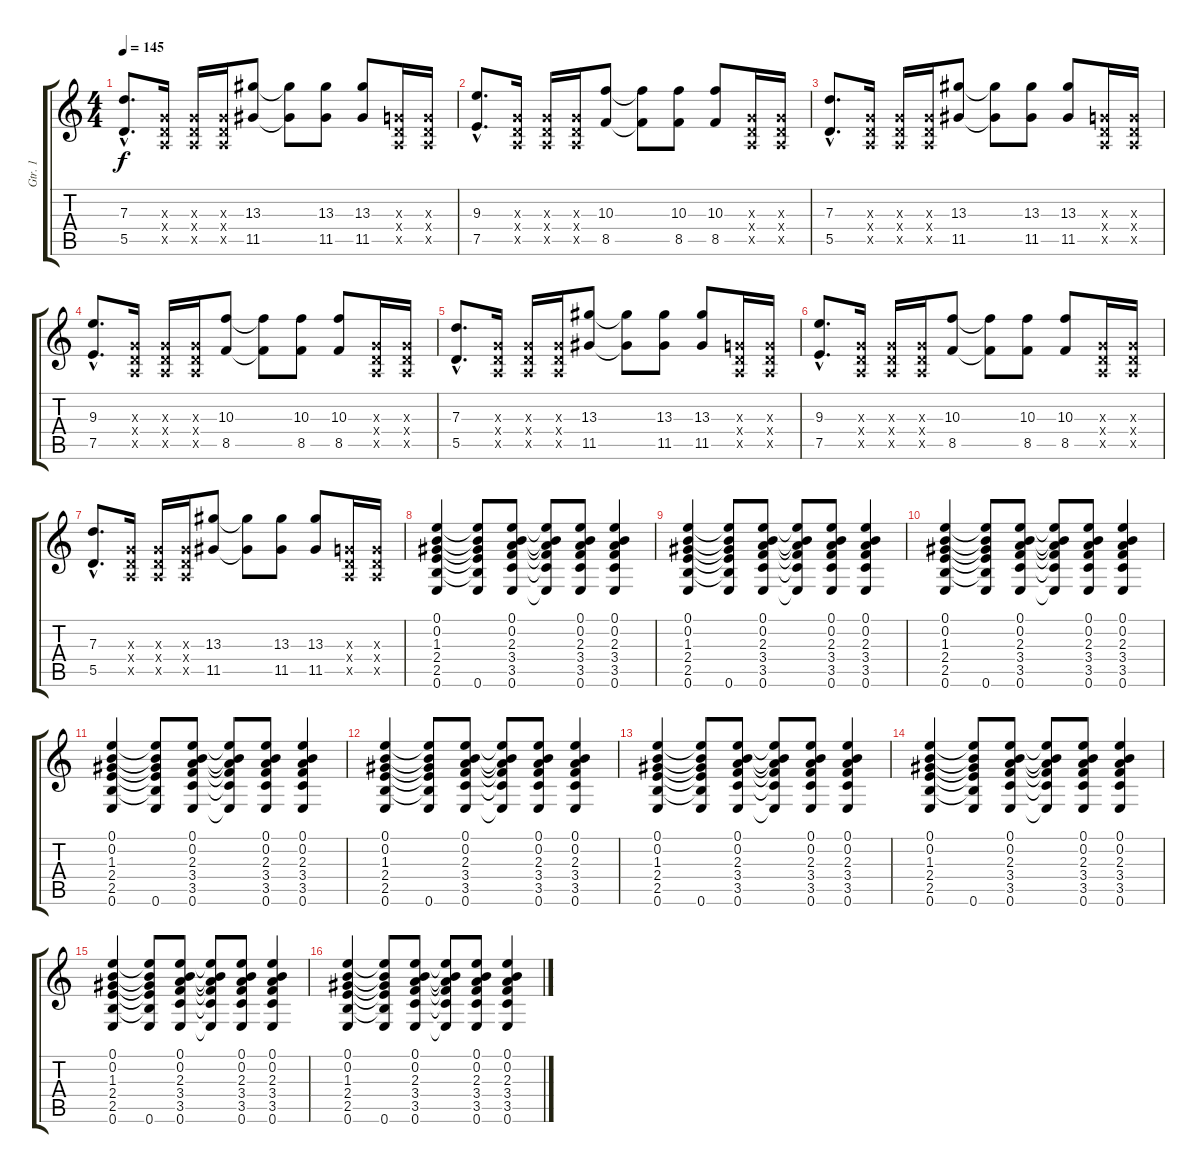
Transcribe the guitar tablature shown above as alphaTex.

\track ("Gtr. 1" "Gtr. 1") {instrument distortionguitar}
\staff {score tabs}
\tuning (E4 B3 G3 D3 A2 E2) {hide}
\ts (4 4)
\tempo 145
\clef g2
\ks c
(7.3{hac} 5.5{hac}).8{d dy f} (0.3{x} 0.4{x} 0.5{x}).16 (0.3{x} 0.4{x} 0.5{x}).16 (0.3{x} 0.4{x} 0.5{x}).16 (13.3 11.5).8 (13.3{t} 11.5{t}).8 (13.3 11.5).8 (13.3 11.5).8 (0.3{x} 0.4{x} 0.5{x}).16 (0.3{x} 0.4{x} 0.5{x}).16 |
(9.3{hac} 7.5{hac}).8{d} (0.3{x} 0.4{x} 0.5{x}).16 (0.3{x} 0.4{x} 0.5{x}).16 (0.3{x} 0.4{x} 0.5{x}).16 (10.3 8.5).8 (10.3{t} 8.5{t}).8 (10.3 8.5).8 (10.3 8.5).8 (0.3{x} 0.4{x} 0.5{x}).16 (0.3{x} 0.4{x} 0.5{x}).16 |
(7.3{hac} 5.5{hac}).8{d} (0.3{x} 0.4{x} 0.5{x}).16 (0.3{x} 0.4{x} 0.5{x}).16 (0.3{x} 0.4{x} 0.5{x}).16 (13.3 11.5).8 (13.3{t} 11.5{t}).8 (13.3 11.5).8 (13.3 11.5).8 (0.3{x} 0.4{x} 0.5{x}).16 (0.3{x} 0.4{x} 0.5{x}).16 |
(9.3{hac} 7.5{hac}).8{d} (0.3{x} 0.4{x} 0.5{x}).16 (0.3{x} 0.4{x} 0.5{x}).16 (0.3{x} 0.4{x} 0.5{x}).16 (10.3 8.5).8 (10.3{t} 8.5{t}).8 (10.3 8.5).8 (10.3 8.5).8 (0.3{x} 0.4{x} 0.5{x}).16 (0.3{x} 0.4{x} 0.5{x}).16 |
(7.3{hac} 5.5{hac}).8{d} (0.3{x} 0.4{x} 0.5{x}).16 (0.3{x} 0.4{x} 0.5{x}).16 (0.3{x} 0.4{x} 0.5{x}).16 (13.3 11.5).8 (13.3{t} 11.5{t}).8 (13.3 11.5).8 (13.3 11.5).8 (0.3{x} 0.4{x} 0.5{x}).16 (0.3{x} 0.4{x} 0.5{x}).16 |
(9.3{hac} 7.5{hac}).8{d} (0.3{x} 0.4{x} 0.5{x}).16 (0.3{x} 0.4{x} 0.5{x}).16 (0.3{x} 0.4{x} 0.5{x}).16 (10.3 8.5).8 (10.3{t} 8.5{t}).8 (10.3 8.5).8 (10.3 8.5).8 (0.3{x} 0.4{x} 0.5{x}).16 (0.3{x} 0.4{x} 0.5{x}).16 |
(7.3{hac} 5.5{hac}).8{d} (0.3{x} 0.4{x} 0.5{x}).16 (0.3{x} 0.4{x} 0.5{x}).16 (0.3{x} 0.4{x} 0.5{x}).16 (13.3 11.5).8 (13.3{t} 11.5{t}).8 (13.3 11.5).8 (13.3 11.5).8 (0.3{x} 0.4{x} 0.5{x}).16 (0.3{x} 0.4{x} 0.5{x}).16 |
(0.1 0.2 1.3 2.4 2.5 0.6).4 (0.1{t} 0.2{t} 1.3{t} 2.4{t} 2.5{t} 0.6).8 (0.1 0.2 2.3 3.4 3.5 0.6).8 (0.1{t} 0.2{t} 2.3{t} 3.4{t} 3.5{t} 0.6{t}).8 (0.1 0.2 2.3 3.4 3.5 0.6).8 (0.1 0.2 2.3 3.4 3.5 0.6).4 |
(0.1 0.2 1.3 2.4 2.5 0.6).4 (0.1{t} 0.2{t} 1.3{t} 2.4{t} 2.5{t} 0.6).8 (0.1 0.2 2.3 3.4 3.5 0.6).8 (0.1{t} 0.2{t} 2.3{t} 3.4{t} 3.5{t} 0.6{t}).8 (0.1 0.2 2.3 3.4 3.5 0.6).8 (0.1 0.2 2.3 3.4 3.5 0.6).4 |
(0.1 0.2 1.3 2.4 2.5 0.6).4 (0.1{t} 0.2{t} 1.3{t} 2.4{t} 2.5{t} 0.6).8 (0.1 0.2 2.3 3.4 3.5 0.6).8 (0.1{t} 0.2{t} 2.3{t} 3.4{t} 3.5{t} 0.6{t}).8 (0.1 0.2 2.3 3.4 3.5 0.6).8 (0.1 0.2 2.3 3.4 3.5 0.6).4 |
(0.1 0.2 1.3 2.4 2.5 0.6).4 (0.1{t} 0.2{t} 1.3{t} 2.4{t} 2.5{t} 0.6).8 (0.1 0.2 2.3 3.4 3.5 0.6).8 (0.1{t} 0.2{t} 2.3{t} 3.4{t} 3.5{t} 0.6{t}).8 (0.1 0.2 2.3 3.4 3.5 0.6).8 (0.1 0.2 2.3 3.4 3.5 0.6).4 |
(0.1 0.2 1.3 2.4 2.5 0.6).4 (0.1{t} 0.2{t} 1.3{t} 2.4{t} 2.5{t} 0.6).8 (0.1 0.2 2.3 3.4 3.5 0.6).8 (0.1{t} 0.2{t} 2.3{t} 3.4{t} 3.5{t} 0.6{t}).8 (0.1 0.2 2.3 3.4 3.5 0.6).8 (0.1 0.2 2.3 3.4 3.5 0.6).4 |
(0.1 0.2 1.3 2.4 2.5 0.6).4 (0.1{t} 0.2{t} 1.3{t} 2.4{t} 2.5{t} 0.6).8 (0.1 0.2 2.3 3.4 3.5 0.6).8 (0.1{t} 0.2{t} 2.3{t} 3.4{t} 3.5{t} 0.6{t}).8 (0.1 0.2 2.3 3.4 3.5 0.6).8 (0.1 0.2 2.3 3.4 3.5 0.6).4 |
(0.1 0.2 1.3 2.4 2.5 0.6).4 (0.1{t} 0.2{t} 1.3{t} 2.4{t} 2.5{t} 0.6).8 (0.1 0.2 2.3 3.4 3.5 0.6).8 (0.1{t} 0.2{t} 2.3{t} 3.4{t} 3.5{t} 0.6{t}).8 (0.1 0.2 2.3 3.4 3.5 0.6).8 (0.1 0.2 2.3 3.4 3.5 0.6).4 |
(0.1 0.2 1.3 2.4 2.5 0.6).4 (0.1{t} 0.2{t} 1.3{t} 2.4{t} 2.5{t} 0.6).8 (0.1 0.2 2.3 3.4 3.5 0.6).8 (0.1{t} 0.2{t} 2.3{t} 3.4{t} 3.5{t} 0.6{t}).8 (0.1 0.2 2.3 3.4 3.5 0.6).8 (0.1 0.2 2.3 3.4 3.5 0.6).4 |
(0.1 0.2 1.3 2.4 2.5 0.6).4 (0.1{t} 0.2{t} 1.3{t} 2.4{t} 2.5{t} 0.6).8 (0.1 0.2 2.3 3.4 3.5 0.6).8 (0.1{t} 0.2{t} 2.3{t} 3.4{t} 3.5{t} 0.6{t}).8 (0.1 0.2 2.3 3.4 3.5 0.6).8 (0.1 0.2 2.3 3.4 3.5 0.6).4
